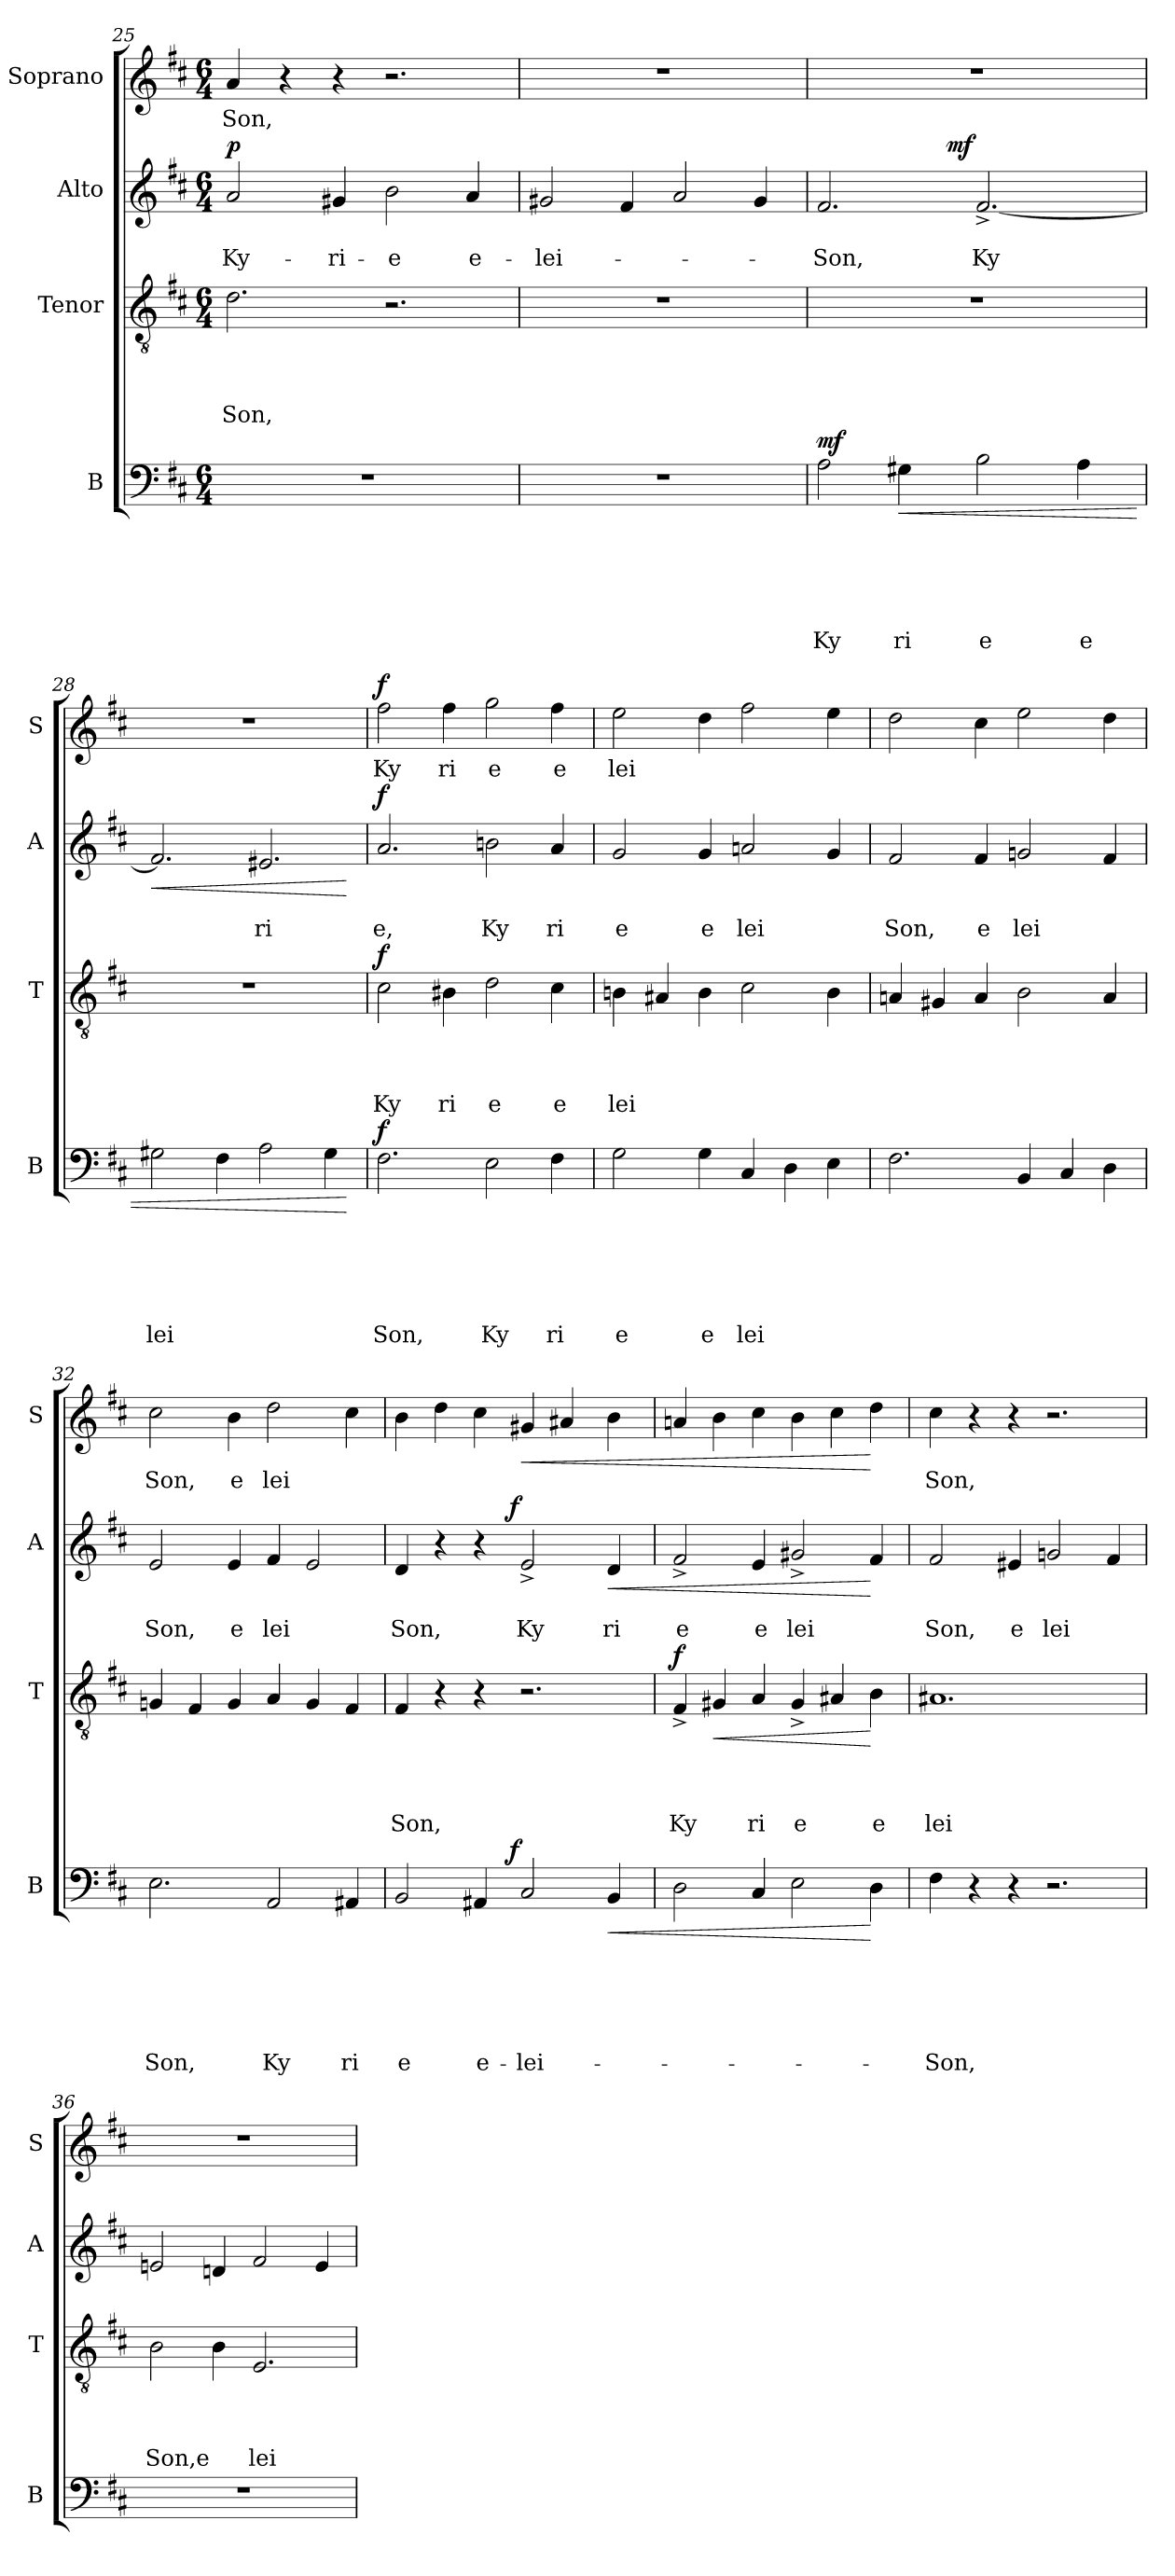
**kern	**text	**text	**text	**text	**text	**text	**dynam	**kern	**text	**text	**text	**text	**dynam	**kern	**text	**text	**dynam	**kern	**text	**dynam
*part4	*part4	*part4	*part4	*part4	*part4	*part4	*part4	*part3	*part3	*part3	*part3	*part3	*part3	*part2	*part2	*part2	*part2	*part1	*part1	*part1
*staff4	*staff4	*staff4	*staff4	*staff4	*staff4	*staff4	*staff4	*staff3	*staff3	*staff3	*staff3	*staff3	*staff3	*staff2	*staff2	*staff2	*staff2	*staff1	*staff1	*staff1
*I"B	*	*	*	*	*	*	*	*I"Tenor	*	*	*	*	*	*I"Alto	*	*	*	*I"Soprano	*	*
*I'B	*	*	*	*	*	*	*	*I'T	*	*	*	*	*	*I'A	*	*	*	*I'S	*	*
*clefF4	*	*	*	*	*	*	*	*clefGv2	*	*	*	*	*	*clefG2	*	*	*	*clefG2	*	*
*k[f#c#]	*	*	*	*	*	*	*	*k[f#c#]	*	*	*	*	*	*k[f#c#]	*	*	*	*k[f#c#]	*	*
*D:	*	*	*	*	*	*	*	*D:	*	*	*	*	*	*D:	*	*	*	*D:	*	*
*M6/4	*	*	*	*	*	*	*	*M6/4	*	*	*	*	*	*M6/4	*	*	*	*M6/4	*	*
=25	=25	=25	=25	=25	=25	=25	=25	=25	=25	=25	=25	=25	=25	=25	=25	=25	=25	=25	=25	=25
!	!	!	!	!	!	!	!	!	!	!	!	!LO:LY:b	!	!	!	!LO:LY:b	!LO:DY:a	!	!LO:LY:b	!
1.r	.	.	.	.	.	.	.	2.d\	.	.	.	Son,	.	2a/	.	Ky-	p	4a/	Son,	.
.	.	.	.	.	.	.	.	.	.	.	.	.	.	.	.	.	.	4r	.	.
!	!	!	!	!	!	!	!	!	!	!	!	!	!	!	!	!LO:LY:b	!	!	!	!
.	.	.	.	.	.	.	.	.	.	.	.	.	.	4g#X/	.	-ri-	.	4r	.	.
!	!	!	!	!	!	!	!	!	!	!	!	!	!	!	!	!LO:LY:b	!	!	!	!
.	.	.	.	.	.	.	.	2.r	.	.	.	.	.	2b\	.	-e	.	2.r	.	.
!	!	!	!	!	!	!	!	!	!	!	!	!	!	!	!	!LO:LY:b	!	!	!	!
.	.	.	.	.	.	.	.	.	.	.	.	.	.	4a/	.	e-	.	.	.	.
=26	=26	=26	=26	=26	=26	=26	=26	=26	=26	=26	=26	=26	=26	=26	=26	=26	=26	=26	=26	=26
!	!	!	!	!	!	!	!	!LO:N:vis=1	!	!	!	!	!	!	!	!LO:LY:b	!	!LO:N:vis=1	!	!
1.r	.	.	.	.	.	.	.	1.r	.	.	.	.	.	2g#X/	.	-lei-	.	1.r	.	.
.	.	.	.	.	.	.	.	.	.	.	.	.	.	4f#/	.	.	.	.	.	.
.	.	.	.	.	.	.	.	.	.	.	.	.	.	2a/	.	.	.	.	.	.
.	.	.	.	.	.	.	.	.	.	.	.	.	.	4g#/	.	.	.	.	.	.
!!LO:LB:g=z
=27	=27	=27	=27	=27	=27	=27	=27	=27	=27	=27	=27	=27	=27	=27	=27	=27	=27	=27	=27	=27
!	!	!	!	!	!	!LO:LY:b	!LO:DY:a	!LO:N:vis=1	!	!	!	!	!	!	!	!LO:LY:b	!	!LO:N:vis=1	!	!
*	*	*	*	*	*	*	*	*	*	*	*	*	*	*^	*	*	*	*	*	*
2A\	.	.	.	.	.	Ky	mf	1.r	.	.	.	.	.	2.f#/	2ryy	.	-Son,	.	1.r	.	.
!	!	!	!	!	!	!LO:LY:b	!LO:HP:b	!	!	!	!	!	!	!	!	!	!	!	!	!	!
4G#X\	.	.	.	.	.	ri	<	.	.	.	.	.	.	.	8ryy	.	.	.	.	.	.
.	.	.	.	.	.	.	.	.	.	.	.	.	.	.	32ryy	.	.	.	.	.	.
!	!	!	!	!	!	!	!	!	!	!	!	!	!	!	!	!	!	!LO:DY:a	!	!	!
.	.	.	.	.	.	.	.	.	.	.	.	.	.	.	2ryy	.	.	mf	.	.	.
!	!	!	!	!	!	!LO:LY:b	!	!	!	!	!	!	!	!	!	!	!LO:LY:b	!	!	!	!
2B\	.	.	.	.	.	e	.	.	.	.	.	.	.	[<2.f#^</	.	.	Ky	.	.	.	.
.	.	.	.	.	.	.	.	.	.	.	.	.	.	.	4ryy	.	.	.	.	.	.
!	!	!	!	!	!	!LO:LY:b	!	!	!	!	!	!	!	!	!	!	!	!	!	!	!
4A\	.	.	.	.	.	e	.	.	.	.	.	.	.	.	.	.	.	.	.	.	.
.	.	.	.	.	.	.	.	.	.	.	.	.	.	.	16.ryy	.	.	.	.	.	.
=28	=28	=28	=28	=28	=28	=28	=28	=28	=28	=28	=28	=28	=28	=28	=28	=28	=28	=28	=28	=28	=28
!	!	!	!	!	!	!LO:LY:b	!	!LO:N:vis=1	!	!	!	!	!	!	!	!	!	!LO:HP:b	!LO:N:vis=1	!	!
*	*	*	*	*	*	*	*	*	*	*	*	*	*	*v	*v	*	*	*	*	*	*
2G#X\	.	.	.	.	.	lei	.	1.r	.	.	.	.	.	2.f#/]	.	.	<	1.r	.	.
4F#\	.	.	.	.	.	.	.	.	.	.	.	.	.	.	.	.	.	.	.	.
!	!	!	!	!	!	!	!	!	!	!	!	!	!	!	!	!LO:LY:b	!	!	!	!
2A\	.	.	.	.	.	.	.	.	.	.	.	.	.	2.e#X/	.	ri	.	.	.	.
4G#\	.	.	.	.	.	.	.	.	.	.	.	.	.	.	.	.	.	.	.	.
.	.	.	.	.	.	.	[	.	.	.	.	.	.	.	.	.	[	.	.	.
=29	=29	=29	=29	=29	=29	=29	=29	=29	=29	=29	=29	=29	=29	=29	=29	=29	=29	=29	=29	=29
!	!	!	!	!	!	!LO:LY:b	!LO:DY:a	!	!	!	!	!LO:LY:b	!LO:DY:a	!	!	!LO:LY:b	!LO:DY:a	!	!LO:LY:b	!LO:DY:a
2.F#\	.	.	.	.	.	Son,	f	2c#\	.	.	.	Ky	f	2.a/	.	e,	f	2ff#\	Ky	f
!	!	!	!	!	!	!	!	!	!	!	!	!LO:LY:b	!	!	!	!	!	!	!LO:LY:b	!
.	.	.	.	.	.	.	.	4B#X\	.	.	.	ri	.	.	.	.	.	4ff#\	ri	.
!	!	!	!	!	!	!LO:LY:b	!	!	!	!	!	!LO:LY:b	!	!	!	!LO:LY:b	!	!	!LO:LY:b	!
2E\	.	.	.	.	.	Ky	.	2d\	.	.	.	e	.	2bn\	.	Ky	.	2gg\	e	.
!	!	!	!	!	!	!LO:LY:b	!	!	!	!	!	!LO:LY:b	!	!	!	!LO:LY:b	!	!	!LO:LY:b	!
4F#\	.	.	.	.	.	ri	.	4c#\	.	.	.	e	.	4a/	.	ri	.	4ff#\	e	.
=30	=30	=30	=30	=30	=30	=30	=30	=30	=30	=30	=30	=30	=30	=30	=30	=30	=30	=30	=30	=30
!	!	!	!	!	!	!LO:LY:b	!	!	!	!	!	!LO:LY:b	!	!	!	!LO:LY:b	!	!	!LO:LY:b	!
2G\	.	.	.	.	.	e	.	4Bn\	.	.	.	lei	.	2g/	.	e	.	2ee\	lei	.
.	.	.	.	.	.	.	.	4A#X/	.	.	.	.	.	.	.	.	.	.	.	.
!	!	!	!	!	!	!LO:LY:b	!	!	!	!	!	!	!	!	!	!LO:LY:b	!	!	!	!
4G\	.	.	.	.	.	e	.	4B\	.	.	.	.	.	4g/	.	e	.	4dd\	.	.
!	!	!	!	!	!	!LO:LY:b	!	!	!	!	!	!	!	!	!	!LO:LY:b	!	!	!	!
4C#/	.	.	.	.	.	lei	.	2c#\	.	.	.	.	.	2an/	.	lei	.	2ff#\	.	.
4D\	.	.	.	.	.	.	.	.	.	.	.	.	.	.	.	.	.	.	.	.
4E\	.	.	.	.	.	.	.	4B\	.	.	.	.	.	4g/	.	.	.	4ee\	.	.
=31	=31	=31	=31	=31	=31	=31	=31	=31	=31	=31	=31	=31	=31	=31	=31	=31	=31	=31	=31	=31
!	!	!	!	!	!	!	!	!	!	!	!	!	!	!	!	!LO:LY:b	!	!	!	!
2.F#\	.	.	.	.	.	.	.	4An/	.	.	.	.	.	2f#/	.	Son,	.	2dd\	.	.
.	.	.	.	.	.	.	.	4G#X/	.	.	.	.	.	.	.	.	.	.	.	.
!	!	!	!	!	!	!	!	!	!	!	!	!	!	!	!	!LO:LY:b	!	!	!	!
.	.	.	.	.	.	.	.	4A/	.	.	.	.	.	4f#/	.	e	.	4cc#\	.	.
!	!	!	!	!	!	!	!	!	!	!	!	!	!	!	!	!LO:LY:b	!	!	!	!
4BB/	.	.	.	.	.	.	.	2B\	.	.	.	.	.	2gn/	.	lei	.	2ee\	.	.
4C#/	.	.	.	.	.	.	.	.	.	.	.	.	.	.	.	.	.	.	.	.
4D\	.	.	.	.	.	.	.	4A/	.	.	.	.	.	4f#/	.	.	.	4dd\	.	.
=32	=32	=32	=32	=32	=32	=32	=32	=32	=32	=32	=32	=32	=32	=32	=32	=32	=32	=32	=32	=32
!	!	!	!	!	!	!LO:LY:b	!	!	!	!	!	!	!	!	!	!LO:LY:b	!	!	!LO:LY:b	!
2.E\	.	.	.	.	.	Son,	.	4Gn/	.	.	.	.	.	2e/	.	Son,	.	2cc#\	Son,	.
.	.	.	.	.	.	.	.	4F#/	.	.	.	.	.	.	.	.	.	.	.	.
!	!	!	!	!	!	!	!	!	!	!	!	!	!	!	!	!LO:LY:b	!	!	!LO:LY:b	!
.	.	.	.	.	.	.	.	4G/	.	.	.	.	.	4e/	.	e	.	4b\	e	.
!	!	!	!	!	!	!LO:LY:b	!	!	!	!	!	!	!	!	!	!LO:LY:b	!	!	!LO:LY:b	!
2AA/	.	.	.	.	.	Ky	.	4A/	.	.	.	.	.	4f#/	.	lei	.	2dd\	lei	.
.	.	.	.	.	.	.	.	4G/	.	.	.	.	.	2e/	.	.	.	.	.	.
!	!	!	!	!	!	!LO:LY:b	!	!	!	!	!	!	!	!	!	!	!	!	!	!
4AA#X/	.	.	.	.	.	ri	.	4F#/	.	.	.	.	.	.	.	.	.	4cc#\	.	.
!!LO:LB:g=z
=33	=33	=33	=33	=33	=33	=33	=33	=33	=33	=33	=33	=33	=33	=33	=33	=33	=33	=33	=33	=33
!	!	!	!	!	!	!LO:LY:b	!	!	!	!	!	!LO:LY:b	!	!	!	!LO:LY:b	!	!	!	!
*^	*	*	*	*	*	*	*	*	*	*	*	*	*	*^	*	*	*	*	*	*
2BB/	2ryy	.	.	.	.	.	e	.	4F#/	.	.	.	Son,	.	4d/	2ryy	.	Son,	.	4b\	.	.
.	.	.	.	.	.	.	.	.	4r	.	.	.	.	.	4r	.	.	.	.	4dd\	.	.
!	!	!	!	!	!	!	!LO:LY:b	!	!	!	!	!	!	!	!	!	!	!	!	!	!	!
4AA#X/	8..ryy	.	.	.	.	.	e-	.	4r	.	.	.	.	.	4r	8..ryy	.	.	.	4cc#\	.	.
!	!	!	!	!	!	!	!	!LO:DY:a	!	!	!	!	!	!	!	!	!	!	!LO:DY:a	!	!	!
.	2ryy	.	.	.	.	.	.	f	.	.	.	.	.	.	.	2ryy	.	.	f	.	.	.
!	!	!	!	!	!	!	!LO:LY:b	!	!	!	!	!	!	!	!	!	!	!LO:LY:b	!	!	!	!LO:HP:b
2C#/	.	.	.	.	.	.	-lei-	.	2.r	.	.	.	.	.	2e^</	.	.	Ky	.	4g#X/	.	<
.	.	.	.	.	.	.	.	.	.	.	.	.	.	.	.	.	.	.	.	4a#X/	.	.
.	4ryy	.	.	.	.	.	.	.	.	.	.	.	.	.	.	4ryy	.	.	.	.	.	.
!	!	!	!	!	!	!	!	!LO:HP:b	!	!	!	!	!	!	!	!	!	!LO:LY:b	!LO:HP:b	!	!	!
4BB/	.	.	.	.	.	.	.	<	.	.	.	.	.	.	4d/	.	.	ri	<	4b\	.	.
.	32ryy	.	.	.	.	.	.	.	.	.	.	.	.	.	.	32ryy	.	.	.	.	.	.
=34	=34	=34	=34	=34	=34	=34	=34	=34	=34	=34	=34	=34	=34	=34	=34	=34	=34	=34	=34	=34	=34	=34
!	!	!	!	!	!	!	!	!	!	!	!	!	!LO:LY:b	!LO:DY:a	!	!	!	!LO:LY:b	!	!	!	!
*v	*v	*	*	*	*	*	*	*	*	*	*	*	*	*	*v	*v	*	*	*	*	*	*
2D\	.	.	.	.	.	.	.	4F#^</	.	.	.	Ky	f	2f#^</	.	e	.	4an/	.	.
!	!	!	!	!	!	!	!	!	!	!	!	!	!LO:HP:b	!	!	!	!	!	!	!
.	.	.	.	.	.	.	.	4G#X/	.	.	.	.	<	.	.	.	.	4b\	.	.
!	!	!	!	!	!	!	!	!	!	!	!	!LO:LY:b	!	!	!	!LO:LY:b	!	!	!	!
4C#/	.	.	.	.	.	.	.	4A/	.	.	.	ri	.	4e/	.	e	.	4cc#\	.	.
!	!	!	!	!	!	!	!	!	!	!	!	!LO:LY:b:rj	!	!	!	!LO:LY:b	!	!	!	!
2E\	.	.	.	.	.	.	.	4G#^</	.	.	.	e	.	2g#X^</	.	lei	.	4b\	.	.
.	.	.	.	.	.	.	.	4A#X/	.	.	.	.	.	.	.	.	.	4cc#\	.	.
!	!	!	!	!	!	!	!	!	!	!	!	!LO:LY:b	!	!	!	!	!	!	!	!
4D\	.	.	.	.	.	.	[	4B\	.	.	.	e	[	4f#/	.	.	[	4dd\	.	[
=35	=35	=35	=35	=35	=35	=35	=35	=35	=35	=35	=35	=35	=35	=35	=35	=35	=35	=35	=35	=35
!	!	!	!	!	!	!LO:LY:b	!	!	!	!	!	!LO:LY:b	!	!	!	!LO:LY:b	!	!	!LO:LY:b	!
4F#\	.	.	.	.	.	-Son,	.	1.A#X	.	.	.	lei	.	2f#/	.	Son,	.	4cc#\	Son,	.
4r	.	.	.	.	.	.	.	.	.	.	.	.	.	.	.	.	.	4r	.	.
!	!	!	!	!	!	!	!	!	!	!	!	!	!	!	!	!LO:LY:b	!	!	!	!
4r	.	.	.	.	.	.	.	.	.	.	.	.	.	4e#X/	.	e	.	4r	.	.
!	!	!	!	!	!	!	!	!	!	!	!	!	!	!	!	!LO:LY:b	!	!	!	!
2.r	.	.	.	.	.	.	.	.	.	.	.	.	.	2gn/	.	lei	.	2.r	.	.
.	.	.	.	.	.	.	.	.	.	.	.	.	.	4f#/	.	.	.	.	.	.
=36	=36	=36	=36	=36	=36	=36	=36	=36	=36	=36	=36	=36	=36	=36	=36	=36	=36	=36	=36	=36
!LO:N:vis=1	!	!	!	!	!	!	!	!	!	!	!	!LO:LY:b	!	!	!	!	!	!LO:N:vis=1	!	!
1.r	.	.	.	.	.	.	.	2B\	.	.	.	Son,e	.	2en/	.	.	.	1.r	.	.
.	.	.	.	.	.	.	.	4B\	.	.	.	.	.	4dn/	.	.	.	.	.	.
!	!	!	!	!	!	!	!	!	!	!	!	!LO:LY:b	!	!	!	!	!	!	!	!
.	.	.	.	.	.	.	.	2.E/	.	.	.	lei	.	2f#/	.	.	.	.	.	.
.	.	.	.	.	.	.	.	.	.	.	.	.	.	4e/	.	.	.	.	.	.
=	=	=	=	=	=	=	=	=	=	=	=	=	=	=	=	=	=	=	=	=
*-	*-	*-	*-	*-	*-	*-	*-	*-	*-	*-	*-	*-	*-	*-	*-	*-	*-	*-	*-	*-
